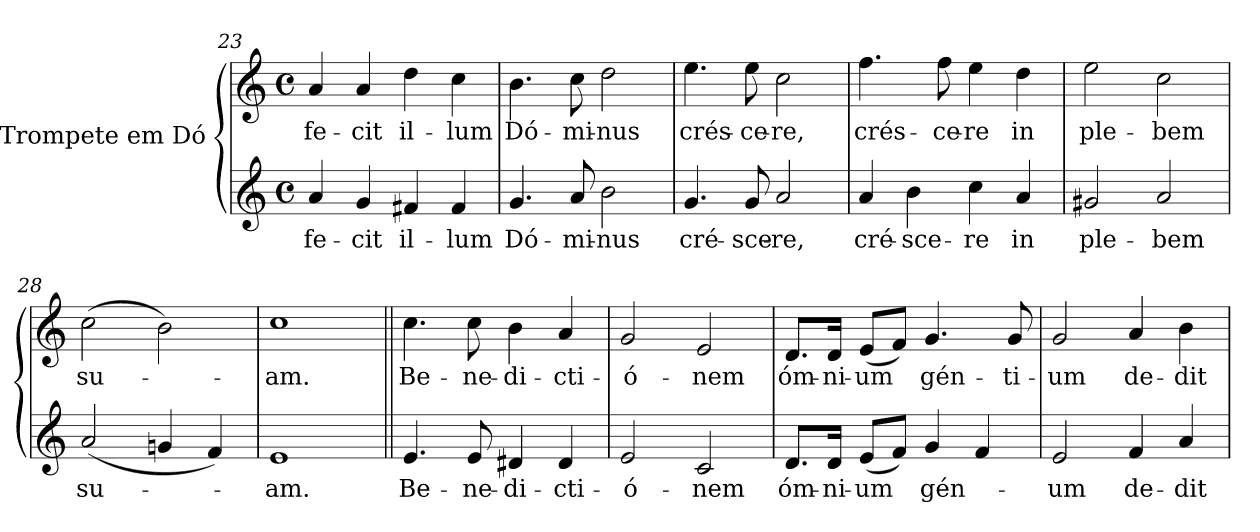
**kern	**text	**kern	**text
*part2	*part2	*part1	*part1
*staff2	*staff2	*staff1	*staff1
*I"Trompete em Dó	*	*I"Trompete em Dó	*
*clefG2	*	*clefG2	*
*k[]	*	*k[]	*
*C:	*	*C:	*
*M4/4	*	*M4/4	*
*met(c)	*	*met(c)	*
=23	=23	=23	=23
!	!LO:LY:b:color=#000000	!	!
!	!	!	!LO:LY:b:color=#000000
4ai/	fe-	4ai/	fe-
!	!LO:LY:b:color=#000000	!	!
!	!	!	!LO:LY:b:color=#000000
4gi/	-cit	4ai/	-cit
!	!LO:LY:b:color=#000000	!	!
!	!	!	!LO:LY:b:color=#000000
4f#Xi/	il-	4ddi\	il-
!	!LO:LY:b:color=#000000	!	!
!	!	!	!LO:LY:b:color=#000000
4f#i/	-lum	4cci\	-lum
!!LO:PB:g=z
=24	=24	=24	=24
!	!LO:LY:b:color=#000000	!	!
!	!	!	!LO:LY:b:color=#000000
4.gi/	Dó-	4.bi\	Dó-
!	!LO:LY:b:color=#000000	!	!
!	!	!	!LO:LY:b:color=#000000
8ai/	-mi-	8cci\	-mi-
!	!LO:LY:b:color=#000000	!	!
!	!	!	!LO:LY:b:color=#000000
2bi\	-nus	2ddi\	-nus
=25	=25	=25	=25
!	!LO:LY:b:color=#000000	!	!
!	!	!	!LO:LY:b:color=#000000
4.gi/	cré-	4.eei\	crés-
!	!LO:LY:b:color=#000000	!	!
!	!	!	!LO:LY:b:color=#000000
8gi/	-sce-	8eei\	-ce-
!	!LO:LY:b:color=#000000	!	!
!	!	!	!LO:LY:b:color=#000000
2ai/	-re,	2cci\	-re,
=26	=26	=26	=26
!	!LO:LY:b:color=#000000	!	!
!	!	!	!LO:LY:b:color=#000000
4ai/	cré-	4.ffi\	crés-
!	!LO:LY:b:color=#000000	!	!
4bi\	-sce-	.	.
!	!	!	!LO:LY:b:color=#000000
.	.	8ffi\	-ce-
!	!LO:LY:b:color=#000000	!	!
!	!	!	!LO:LY:b:color=#000000
4cci\	-re	4eei\	-re
!	!LO:LY:b:color=#000000	!	!
!	!	!	!LO:LY:b:color=#000000
4ai/	in	4ddi\	in
=27	=27	=27	=27
!	!LO:LY:b:color=#000000	!	!
!	!	!	!LO:LY:b:color=#000000
2g#Xi/	ple-	2eei\	ple-
!	!LO:LY:b:color=#000000	!	!
!	!	!	!LO:LY:b:color=#000000
2ai/	-bem	2cci\	-bem
=28	=28	=28	=28
!	!LO:LY:b:color=#000000	!	!
!	!	!	!LO:LY:b:color=#000000
(2ai/	su-	(2cci\	su-
4gni/	.	2bi\)	.
4fi/)	.	.	.
=29	=29	=29	=29
!	!LO:LY:b:color=#000000	!	!
!	!	!	!LO:LY:b:color=#000000
1ei	-am.	1cci	-am.
!!LO:LB:g=z
=30||	=30||	=30||	=30||
!	!LO:LY:b:color=#000000	!	!
*	*	*MM100	*
!	!	!	!LO:LY:b:color=#000000
4.ei/	Be-	4.cci\	Be-
!	!LO:LY:b:color=#000000	!	!
!	!	!	!LO:LY:b:color=#000000
8ei/	-ne-	8cci\	-ne-
!	!LO:LY:b:color=#000000	!	!
!	!	!	!LO:LY:b:color=#000000
4d#Xi/	-di-	4bi\	-di-
!	!LO:LY:b:color=#000000	!	!
!	!	!	!LO:LY:b:color=#000000
4d#i/	-cti-	4ai/	-cti-
=31	=31	=31	=31
!	!LO:LY:b:color=#000000	!	!
!	!	!	!LO:LY:b:color=#000000
2ei/	-ó-	2gi/	-ó-
!	!LO:LY:b:color=#000000	!	!
!	!	!	!LO:LY:b:color=#000000
2ci/	-nem	2ei/	-nem
=32	=32	=32	=32
!	!LO:LY:b:color=#000000	!	!
!	!	!	!LO:LY:b:color=#000000
8.di/L	óm-	8.di/L	óm-
!	!LO:LY:b:color=#000000	!	!
!	!	!	!LO:LY:b:color=#000000
16di/Jk	-ni-	16di/Jk	-ni-
!	!LO:LY:b:color=#000000	!	!
!	!	!	!LO:LY:b:color=#000000
(8ei/L	-um	(8ei/L	-um
8fi/J)	.	8fi/J)	.
!	!LO:LY:b:color=#000000	!	!
!	!	!	!LO:LY:b:color=#000000
4gi/	gén-	4.gi/	gén-
4fi/	.	.	.
!	!	!	!LO:LY:b:color=#000000
.	.	8gi/	-ti-
=33	=33	=33	=33
!	!LO:LY:b:color=#000000	!	!
!	!	!	!LO:LY:b:color=#000000
2ei/	-um	2gi/	-um
!	!LO:LY:b:color=#000000	!	!
!	!	!	!LO:LY:b:color=#000000
4fi/	de-	4ai/	de-
!	!LO:LY:b:color=#000000	!	!
!	!	!	!LO:LY:b:color=#000000
4ai/	-dit	4bi\	-dit
=	=	=	=
*-	*-	*-	*-
